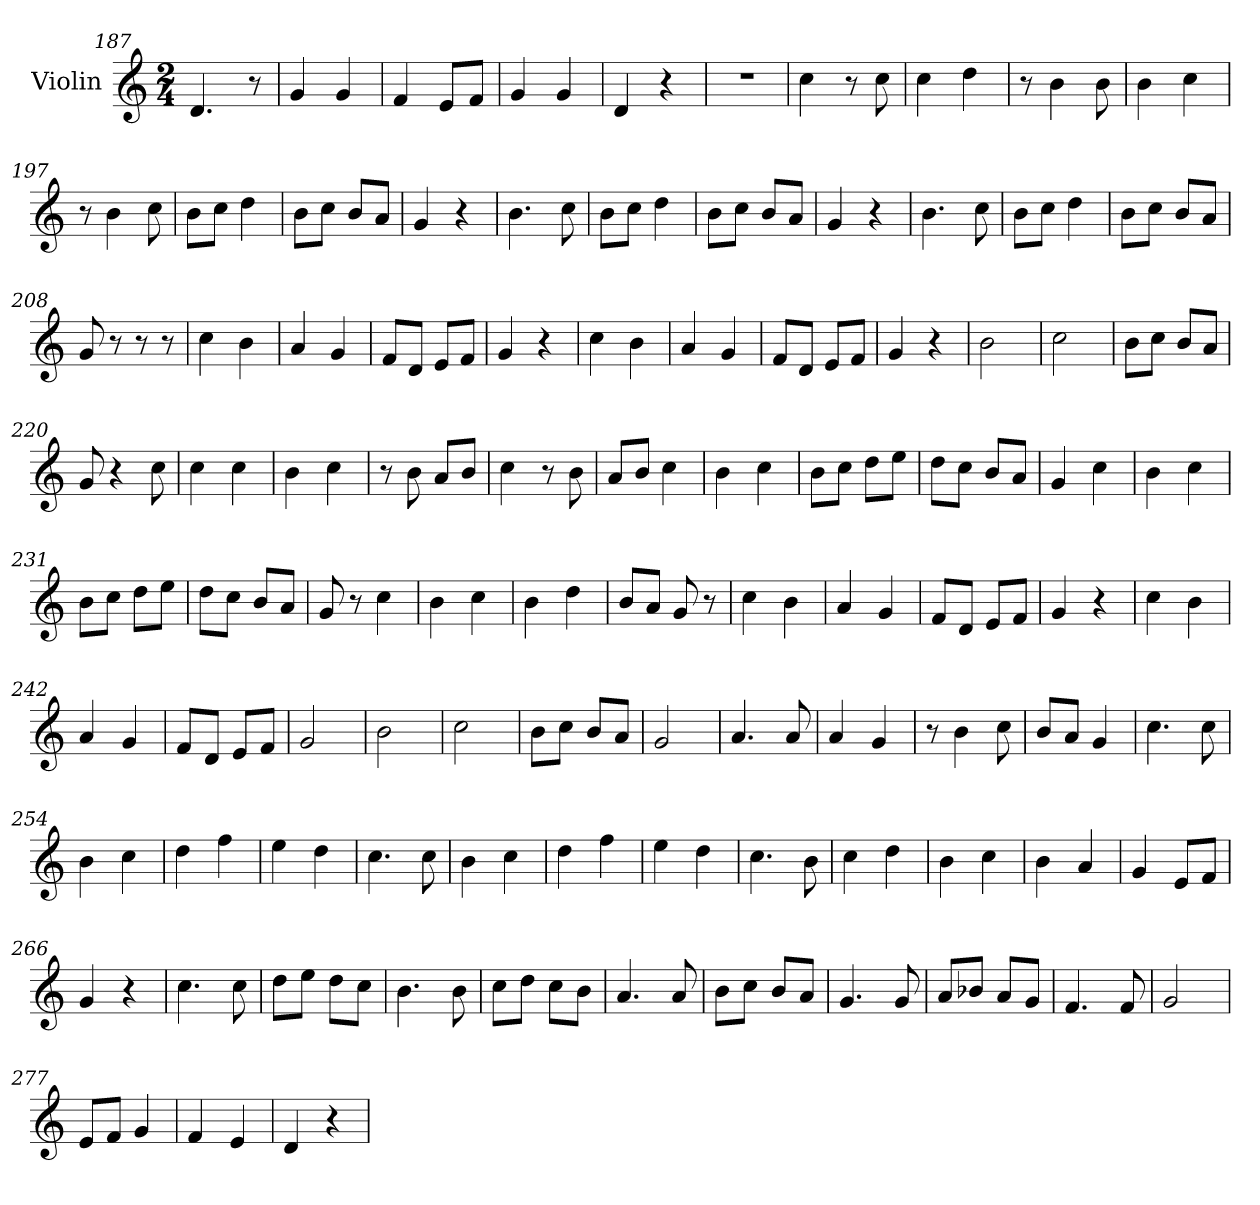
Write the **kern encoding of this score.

**kern
*part1
*staff1
*I"Violin
*clefG2
*k[]
*M2/4
=187
4.d/
8r
=188
4g/
4g/
=189
4f/
8e/L
8f/J
=190
4g/
4g/
!!LO:LB:g=z
=191
4d/
4r
=192
2r
=193
4cc\
8r
8cc\
=194
4cc\
4dd\
=195
8r
4b\
8b\
=196
4b\
4cc\
=197
8r
4b\
8cc\
=198
8b\L
8cc\J
4dd\
=199
8b\L
8cc\J
8b/L
8a/J
=200
4g/
4r
!!LO:PB:g=z
=201
4.b\
8cc\
=202
8b\L
8cc\J
4dd\
=203
8b\L
8cc\J
8b/L
8a/J
=204
4g/
4r
=205
4.b\
8cc\
=206
8b\L
8cc\J
4dd\
=207
8b\L
8cc\J
8b/L
8a/J
=208
8g/
8r
8r
8r
=209
4cc\
4b\
=210
4a/
4g/
!!LO:LB:g=z
=211
8f/L
8d/J
8e/L
8f/J
=212
4g/
4r
=213
4cc\
4b\
=214
4a/
4g/
=215
8f/L
8d/J
8e/L
8f/J
=216
4g/
4r
=217
2b\
=218
2cc\
=219
8b\L
8cc\J
8b/L
8a/J
=220
8g/
4r
8cc\
!!LO:LB:g=z
=221
4cc\
4cc\
=222
4b\
4cc\
=223
8r
8b\
8a/L
8b/J
=224
4cc\
8r
8b\
=225
8a/L
8b/J
4cc\
=226
4b\
4cc\
=227
8b\L
8cc\J
8dd\L
8ee\J
=228
8dd\L
8cc\J
8b/L
8a/J
=229
4g/
4cc\
=230
4b\
4cc\
!!LO:LB:g=z
=231
8b\L
8cc\J
8dd\L
8ee\J
=232
8dd\L
8cc\J
8b/L
8a/J
=233
8g/
8r
4cc\
=234
4b\
4cc\
=235
4b\
4dd\
=236
8b/L
8a/J
8g/
8r
=237
4cc\
4b\
=238
4a/
4g/
=239
8f/L
8d/J
8e/L
8f/J
=240
4g/
4r
!!LO:LB:g=z
=241
4cc\
4b\
=242
4a/
4g/
=243
8f/L
8d/J
8e/L
8f/J
=244
2g/
=245
2b\
=246
2cc\
=247
8b\L
8cc\J
8b/L
8a/J
=248
2g/
=249
4.a/
8a/
=250
4a/
4g/
=251
8r
4b\
8cc\
!!LO:LB:g=z
=252
8b/L
8a/J
4g/
=253
4.cc\
8cc\
=254
4b\
4cc\
=255
4dd\
4ff\
=256
4ee\
4dd\
=257
4.cc\
8cc\
=258
4b\
4cc\
=259
4dd\
4ff\
=260
4ee\
4dd\
=261
4.cc\
8b\
=262
4cc\
4dd\
!!LO:LB:g=z
=263
4b\
4cc\
=264
4b\
4a/
=265
4g/
8e/L
8f/J
=266
4g/
4r
=267
4.cc\
8cc\
=268
8dd\L
8ee\J
8dd\L
8cc\J
=269
4.b\
8b\
=270
8cc\L
8dd\J
8cc\L
8b\J
=271
4.a/
8a/
=272
8b\L
8cc\J
8b/L
8a/J
!!LO:LB:g=z
=273
4.g/
8g/
=274
8a/L
8b-X/J
8a/L
8g/J
=275
4.f/
8f/
=276
2g/
=277
8e/L
8f/J
4g/
=278
4f/
4e/
=279
4d/
4r
=
*-
